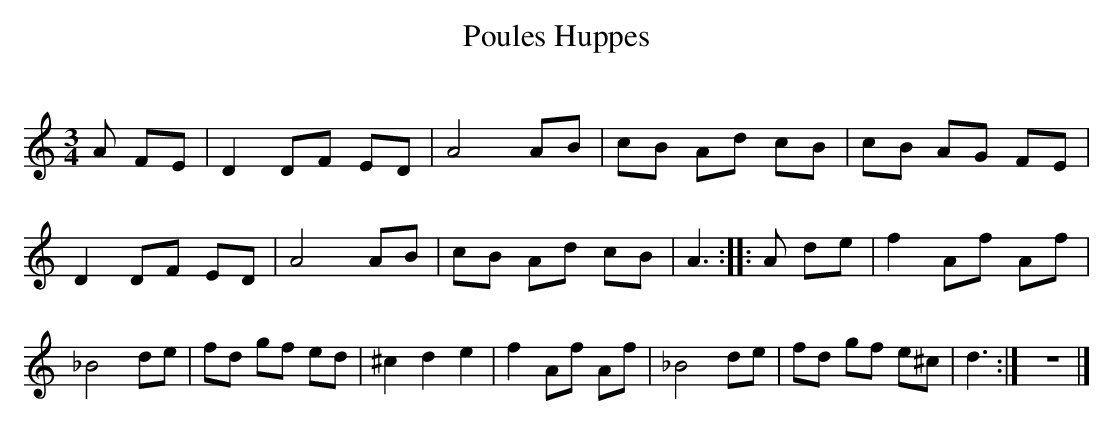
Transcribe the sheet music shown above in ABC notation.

X:1
T:Poules Huppes
C:
M:3/4
L:1/8
K:Am
A FE |D2 DF ED |A4 AB |cB Ad cB |cB AG FE |D2 DF ED |A4 AB |cB Ad cB |A3 ::A de |f2 Af Af |_B4 de |fd gf ed |^c2 d2 e2 |f2 Af Af |_B4 de |fd gf e^c |d3 :|z6 |]
